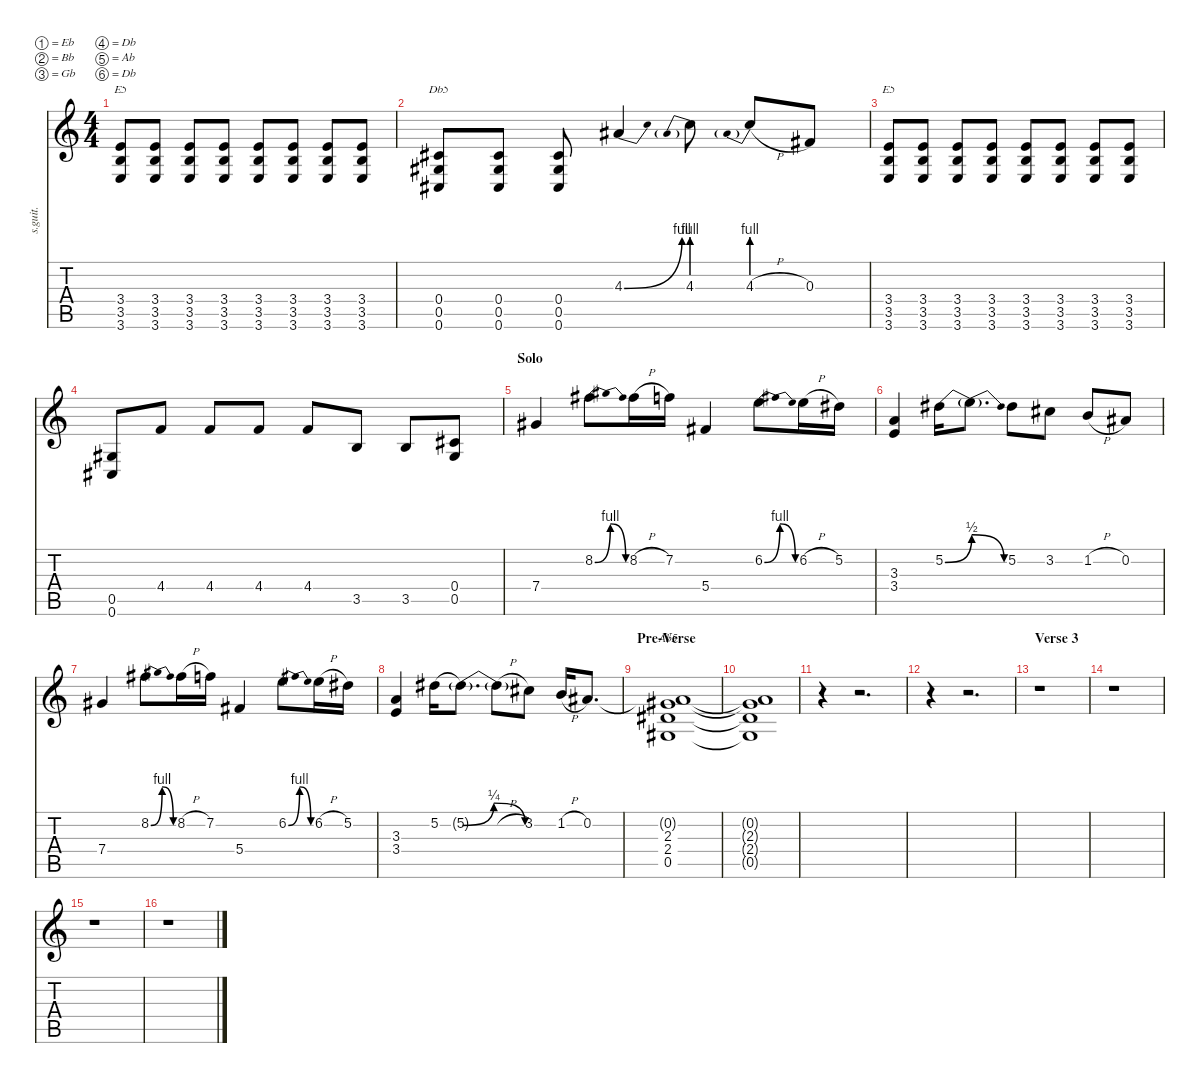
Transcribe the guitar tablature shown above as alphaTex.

\defaultSystemsLayout 4
\hideDynamics
\bracketExtendMode nobrackets
\track ("Kurt Cobain - Distortion" "s.guit.") {instrument distortionguitar}
\staff {score tabs}
\tuning (Eb4 Bb3 Gb3 Db3 Ab2 Db2)
\chord ("Ab5" 3 1 2 2 0 x) {showdiagram false}
\chord ("E5" 3 1 2 2 0 x) {showdiagram false}
\chord ("Db5" 3 1 2 2 0 x) {showdiagram false}
\ts (4 4)
\tempo (100 hide)
\clef g2
\ks c
(3.4 3.5 3.6).8{ch "E5" lyrics (0 "") lyrics (1 "") lyrics (2 "") lyrics (3 "") lyrics (4 "") dy ff} (3.4 3.5 3.6).8{lyrics (0 "") lyrics (1 "") lyrics (2 "") lyrics (3 "") lyrics (4 "")} (3.4 3.5 3.6).8{lyrics (0 "") lyrics (1 "") lyrics (2 "") lyrics (3 "") lyrics (4 "")} (3.4 3.5 3.6).8{lyrics (0 "") lyrics (1 "") lyrics (2 "") lyrics (3 "") lyrics (4 "")} (3.4 3.5 3.6).8{lyrics (0 "") lyrics (1 "") lyrics (2 "") lyrics (3 "") lyrics (4 "")} (3.4 3.5 3.6).8{lyrics (0 "") lyrics (1 "") lyrics (2 "") lyrics (3 "") lyrics (4 "") dy f} (3.4 3.5 3.6).8{lyrics (0 "") lyrics (1 "") lyrics (2 "") lyrics (3 "") lyrics (4 "") dy ff} (3.4 3.5 3.6).8{lyrics (0 "") lyrics (1 "") lyrics (2 "") lyrics (3 "") lyrics (4 "")} |
(0.4{acc #} 0.5{acc #} 0.6{acc #}).8{ch "Db5" lyrics (0 "") lyrics (1 "") lyrics (2 "") lyrics (3 "") lyrics (4 "")} (0.4{acc #} 0.5{acc #} 0.6{acc #}).8{lyrics (0 "") lyrics (1 "") lyrics (2 "") lyrics (3 "") lyrics (4 "")} (0.4{acc #} 0.5{acc #} 0.6{acc #}).8{lyrics (0 "") lyrics (1 "") lyrics (2 "") lyrics (3 "") lyrics (4 "")} 4.3{be (bend 0 0 60 4) acc #}.4{lyrics (0 "") lyrics (1 "") lyrics (2 "") lyrics (3 "") lyrics (4 "")} 4.3{be (prebend 0 4 60 4)}.8{lyrics (0 "") lyrics (1 "") lyrics (2 "") lyrics (3 "") lyrics (4 "")} 4.3{be (prebend 0 4 60 4) h}.8{lyrics (0 "") lyrics (1 "") lyrics (2 "") lyrics (3 "") lyrics (4 "")} 0.3{acc #}.8{lyrics (0 "") lyrics (1 "") lyrics (2 "") lyrics (3 "") lyrics (4 "")} |
(3.4 3.5 3.6).8{ch "E5" lyrics (0 "") lyrics (1 "") lyrics (2 "") lyrics (3 "") lyrics (4 "")} (3.4 3.5 3.6).8{lyrics (0 "") lyrics (1 "") lyrics (2 "") lyrics (3 "") lyrics (4 "")} (3.4 3.5 3.6).8{lyrics (0 "") lyrics (1 "") lyrics (2 "") lyrics (3 "") lyrics (4 "")} (3.4 3.5 3.6).8{lyrics (0 "") lyrics (1 "") lyrics (2 "") lyrics (3 "") lyrics (4 "")} (3.4 3.5 3.6).8{lyrics (0 "") lyrics (1 "") lyrics (2 "") lyrics (3 "") lyrics (4 "")} (3.4 3.5 3.6).8{lyrics (0 "") lyrics (1 "") lyrics (2 "") lyrics (3 "") lyrics (4 "") dy f} (3.4 3.5 3.6).8{lyrics (0 "") lyrics (1 "") lyrics (2 "") lyrics (3 "") lyrics (4 "") dy ff} (3.4 3.5 3.6).8{lyrics (0 "") lyrics (1 "") lyrics (2 "") lyrics (3 "") lyrics (4 "")} |
(0.5{acc #} 0.6{acc #}).8{lyrics (0 "") lyrics (1 "") lyrics (2 "") lyrics (3 "") lyrics (4 "") dy f} 4.4.8{lyrics (0 "") lyrics (1 "") lyrics (2 "") lyrics (3 "") lyrics (4 "")} 4.4.8{lyrics (0 "") lyrics (1 "") lyrics (2 "") lyrics (3 "") lyrics (4 "")} 4.4.8{lyrics (0 "") lyrics (1 "") lyrics (2 "") lyrics (3 "") lyrics (4 "") dy mf} 4.4.8{lyrics (0 "") lyrics (1 "") lyrics (2 "") lyrics (3 "") lyrics (4 "") dy f} 3.5.8{lyrics (0 "") lyrics (1 "") lyrics (2 "") lyrics (3 "") lyrics (4 "")} 3.5.8{lyrics (0 "") lyrics (1 "") lyrics (2 "") lyrics (3 "") lyrics (4 "")} (0.4{acc #} 0.5{acc #}).8{lyrics (0 "") lyrics (1 "") lyrics (2 "") lyrics (3 "") lyrics (4 "") dy mf} |
\section ("" "Solo")
7.4{acc #}.4{lyrics (0 "") lyrics (1 "") lyrics (2 "") lyrics (3 "") lyrics (4 "") dy fff} 8.2{be (bendrelease 0 0 30 4 30 4 60 0) acc #}.8{lyrics (0 "") lyrics (1 "") lyrics (2 "") lyrics (3 "") lyrics (4 "")} 8.2{h acc #}.16{lyrics (0 "") lyrics (1 "") lyrics (2 "") lyrics (3 "") lyrics (4 "")} 7.2.16{lyrics (0 "") lyrics (1 "") lyrics (2 "") lyrics (3 "") lyrics (4 "")} 5.4{acc #}.4{lyrics (0 "") lyrics (1 "") lyrics (2 "") lyrics (3 "") lyrics (4 "")} 6.2{be (bendrelease 0 0 30 4 30 4 60 0)}.8{lyrics (0 "") lyrics (1 "") lyrics (2 "") lyrics (3 "") lyrics (4 "")} 6.2{h}.16{lyrics (0 "") lyrics (1 "") lyrics (2 "") lyrics (3 "") lyrics (4 "")} 5.2{acc #}.16{lyrics (0 "") lyrics (1 "") lyrics (2 "") lyrics (3 "") lyrics (4 "")} |
(3.3 3.4).4{lyrics (0 "") lyrics (1 "") lyrics (2 "") lyrics (3 "") lyrics (4 "")} 5.2{be (bend 0 0 15 2) acc #}.16{lyrics (0 "") lyrics (1 "") lyrics (2 "") lyrics (3 "") lyrics (4 "")} 5.2{be (release 0 2 30 0) t}.8{d lyrics (0 "") lyrics (1 "") lyrics (2 "") lyrics (3 "") lyrics (4 "")} 5.2{acc #}.8{lyrics (0 "") lyrics (1 "") lyrics (2 "") lyrics (3 "") lyrics (4 "")} 3.2{acc #}.8{lyrics (0 "") lyrics (1 "") lyrics (2 "") lyrics (3 "") lyrics (4 "")} 1.2{h}.8{lyrics (0 "") lyrics (1 "") lyrics (2 "") lyrics (3 "") lyrics (4 "")} 0.2{acc #}.8{lyrics (0 "") lyrics (1 "") lyrics (2 "") lyrics (3 "") lyrics (4 "")} |
7.4{acc #}.4{lyrics (0 "") lyrics (1 "") lyrics (2 "") lyrics (3 "") lyrics (4 "")} 8.2{be (bendrelease 0 0 30 4 30 4 60 0) acc #}.8{lyrics (0 "") lyrics (1 "") lyrics (2 "") lyrics (3 "") lyrics (4 "")} 8.2{h acc #}.16{lyrics (0 "") lyrics (1 "") lyrics (2 "") lyrics (3 "") lyrics (4 "")} 7.2.16{lyrics (0 "") lyrics (1 "") lyrics (2 "") lyrics (3 "") lyrics (4 "")} 5.4{acc #}.4{lyrics (0 "") lyrics (1 "") lyrics (2 "") lyrics (3 "") lyrics (4 "")} 6.2{be (bendrelease 0 0 30 4 30 4 60 0)}.8{lyrics (0 "") lyrics (1 "") lyrics (2 "") lyrics (3 "") lyrics (4 "")} 6.2{h}.16{lyrics (0 "") lyrics (1 "") lyrics (2 "") lyrics (3 "") lyrics (4 "")} 5.2{acc #}.16{lyrics (0 "") lyrics (1 "") lyrics (2 "") lyrics (3 "") lyrics (4 "")} |
(3.3 3.4).4{lyrics (0 "") lyrics (1 "") lyrics (2 "") lyrics (3 "") lyrics (4 "")} 5.2{be (hold 0 0 60 0) acc #}.16{lyrics (0 "") lyrics (1 "") lyrics (2 "") lyrics (3 "") lyrics (4 "")} 5.2{be (bendrelease 0 0 30 1 30 1 60 0) t acc #}.8{d lyrics (0 "") lyrics (1 "") lyrics (2 "") lyrics (3 "") lyrics (4 "")} 5.2{h t acc #}.8{lyrics (0 "") lyrics (1 "") lyrics (2 "") lyrics (3 "") lyrics (4 "")} 3.2{acc #}.8{lyrics (0 "") lyrics (1 "") lyrics (2 "") lyrics (3 "") lyrics (4 "")} 1.2{h}.16{lyrics (0 "") lyrics (1 "") lyrics (2 "") lyrics (3 "") lyrics (4 "")} 0.2{acc #}.8{d lyrics (0 "") lyrics (1 "") lyrics (2 "") lyrics (3 "") lyrics (4 "")} |
\section ("" "Pre-Verse")
(0.2{t acc #} 2.3{acc #} 2.4{acc #} 0.5{acc #}).1{ch "Ab5" lyrics (0 "") lyrics (1 "") lyrics (2 "") lyrics (3 "") lyrics (4 "")} |
(0.2{t acc #} 2.3{t acc #} 2.4{t acc #} 0.5{t acc #}).1{lyrics (0 "") lyrics (1 "") lyrics (2 "") lyrics (3 "") lyrics (4 "") dy f} |
r.4 r.2{d} |
r.4 r.2{d} |
\section ("" "Verse 3")
r.1 |
r.1 |
r.1 |
r.1
